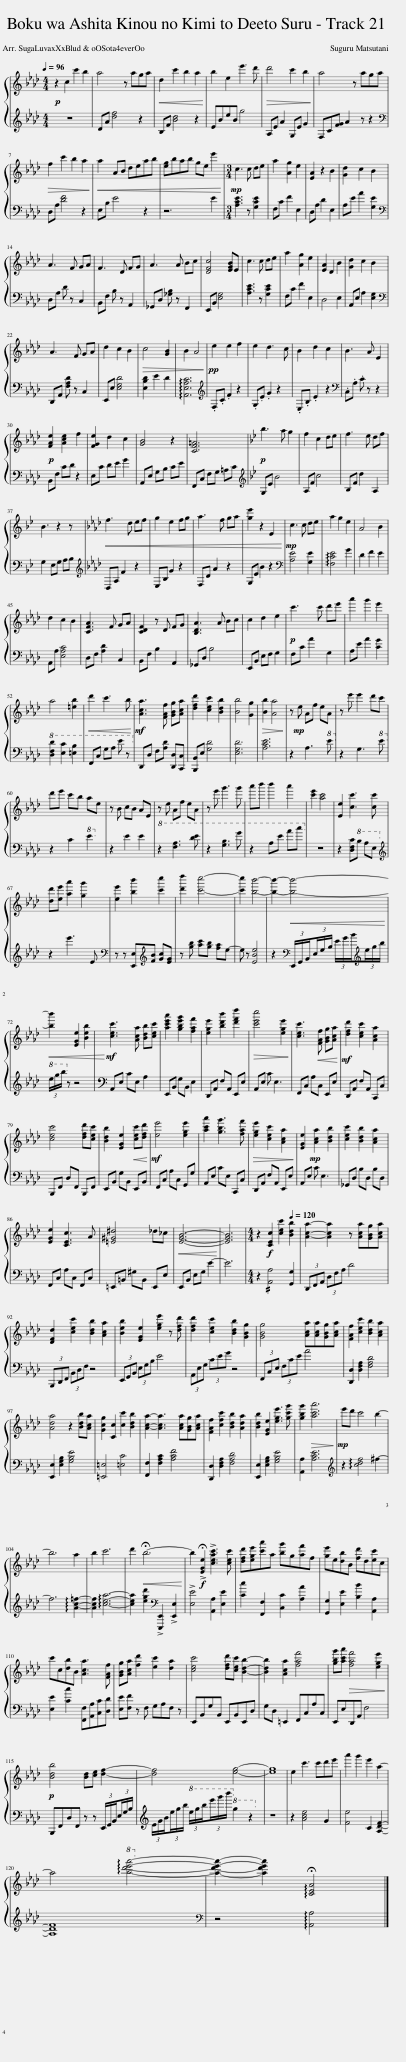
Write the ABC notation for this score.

X:1
%%score { 1 | 2 }
L:1/8
Q:1/4=96
M:4/4
I:linebreak $
K:Ab
V:1 treble
V:2 treble
V:1
!p! z2 c2 c'2 b2 | a4 z aga |!<(! d2 c'2 b2 a2!<)! | b2 e2 e'3 d' |!>(! d'4 c'2 b2!>)! | %5
 a4 z aga |$!>(! f2 c'2 b2 a2!>)! |!<(! a2 AB deab | [eg]bab ge e'2!<)! |[M:3/4]!mp! c3 c de | %10
 a2 [Ag]2 e2 | [EA]2 z2 B2 | [Gd]2 c2 B2 |$ A3 F GA | F3 D FG | %15
 A3 A Bc | [DFc]4 [EGB]E | c3 c de | a2 [Ag]2 e2 | [EA]2 D2 B2 | %20
 [Gd]2 c2 B2 |$ A3 F GA | d2 c2 B2 |!>(! c4 [GB]2 | B2 A4!>)! | %25
!pp! e2 e2 f2 | e2 d3 c | B2 d2 c2 | B3 A E2 |$!p! [FAe]2 [Ace]2 f2 | %30
 [FGe]2 d2 c2 | [GB]4 z2 | [CF=A]6 |[K:Bb]!p! b3 a g2 | f2 c2 de | %35
 f3 e df |$ B3 z2 z |[K:Ab]!<(! f3 d ef | g2 e2 fg | a3 f ga | %40
 [ge']2 z2 E2!<)! |!mp! c3 c de | a2 g2 e2 | A4 B2 |$ d2 c2 B2 | %45
 [CFA]3 F GA | [CDF]2 z D FG | [B,DA]3 A Bc | c2 d2 e2 |!p! c'3 c' d'e' | %50
 a'2 g'2 e'2 |$ a4 [=eb]2 |!<(! d'2 c'3 b!<)! |!mf! [Aca]3 [FAf] [GBg][Aca] | [dfd']2 [cec']2 [Bdb]2 | %55
 [Bb]4 [Gg]2 |!>(! [Bb]2 [Aa]4!>)! | z!mp! e Af eA | z e' e'2 d'c' |$ d'e' c'b ae | %60
 z B cB AE | z e Af eA | z e' g'3 g' | a'b' b'2 a'2 | [c'e']2 [ac']4 | %65
 [Ee]2 [cc']3 [cc'] |$ [dd'][ee'] [aa']2 [gg']2 | [ee']2 [bb']2 [c'c'']2 | [d'd'']2 [c'c'']4- | [c'c'']2 [bb']4- | %70
 [bb']2-!<(! [bb']4-!<)! |$!<(! [bb']2 [EGe]2 [Beb]2!<)! |!mf! [cec']3 [Aca] [Bdb][cec'] | [ac'e'a']2 [gbe'g']2 [faf']2 | [ege']2 [bd'b']2 [d'f'd'']2 | %75
!>(! [c'e'c'']4 [ege']2!>)! | [cec']3!<(! [FAf] [GBg][Aca]!<)! |!mf! [dfd']2 [cec']2 [Aca]2 |$ [cec']4 [dfd'][cec'] | [Bdb]2 [EGe]2!<(! [cec'][dfd']!<)! | %80
!mf! [ee']4 [ege']2 | [ac'a']2 [gbg']3 [faf'] |!>(! [ege']2 [cec']2 [Aca]2!>)! | [EGe]2!mp! [Aca]2 [Bdb]2 | [cec']2 [Bdb]2 [Aca]2 |$ %85
 [EGe]2 [CEc]3 A | [=E^G^d]4 _d_c |!<(! [EGB]6-!<)! | [EGB]6 |[M:4/4] z2!f! [CEc]2 [cec']2[Q:1/4=120] [Bdb]2 | %90
 [Aca]2- [Aca]2 z [Aca][GBg][Aca] |$ [DFd]2 [cec']2 [Bdb]2 [Aca]2 | [Beb]2 [EGe]2 [ege']2 z [dfd'] | [dfd']2 [cec']2 [Bdb]2 [GBg]2 | [GBg]4 [Aca][Aca][GBg][Aca] | %95
 [FAf]2 [cec']2 [Bdb]2 [Aca]2 |$ [Ada]4 z2 [Bdb][Aca] | [Gcg]2 [Cc]2 [cc']2 [Bdb]2 | [Aca]2- [Aca]3 [Aca][GBg][Aca] | [FAf]2 [cfc']2 [Bdb]2 [Ada]2 | %100
 [Bdb]2 [EGe]2 [ege']3 [gc'g'] | [gbg']2!>(! [ac'a']6!>)! |!mp! e'd' c'4 b2- |$ b6 a2 | b2 c'6 | %105
 d'2!<(! !fermata!b6-!<)! | b2!f! !>!!fermata![EGe]2 !>![ceac']3 [cec'] | [dfd'][ege'][c'a']a [bg']g[af']f | [ge']e[db]B [fd']d[ec']c |$ c'c[db]B [Aca]3 [FAf] | %110
 [GBg][Aca] [fd']2 [ec']2 [da]2 | [cec']4 [dfd'][cec'] [Bdb]2- | [Bdb]2 [Aca]2 [faf']4 | [gbg'][ac'a']!>(! [faf']4 [ege']2!>)! |$!p! [Bdb]4 [Bd][ce] [df]2- | %115
 [df]4 [eg]4- | [eg]8 | e2 c'3 c'd'e' | a'2 g'2 e'2 a2- |$ a4!8va(! !arpeggio![a'd''e''a'']4-!8va)! | %120
 [ad'e'a']2- [ad'e'a']2 !arpeggio!!fermata![CEA]4 |] %121
V:2
 z8 | DA [df]4 z2 | B,F [Bd]4 z2 | EBeB g4 | A,E A2 G,E G2 | %5
 F,C[FG] A2 z z2 |$[K:bass] D,A, [DF]4 z2 | E,B, E4 z2 | z6 E2 |[M:3/4] [A,CE]3 z [G,CE]2 | %10
 F,C F2 E,2 | D,A, D2 E,2 | A,E A2 [G,E]2 |$[K:bass] D,A, D z C,2 | B,,F, B, z A,,2 | %15
 _G,,D, [_G,B,] z F,,2 | E,,B,, [E,G,]4 | [A,CE]3 z [G,CE]2 | F,C F2 E,2 | D,4 E,2 | %20
 A,,E, A,2 [E,G,]2 |$[K:bass] D,,A,, [F,A,D] z C,2 | E,,E, [E,G,D]4 | [E,B,D]2 E2 D2 | !arpeggio![A,,E,A,C]6 | %25
[K:treble] .F,.C .F2 z2 | .G,.E .G2 z2 | .E,.B, .E2 z2 |[K:bass] .C,.A, .C z z2 |$ B,,F, CD z2 | %30
 E,C DE G2 | A,,E, G,B, CE | F,,C, F,G, =A,C |[K:Bb][K:treble] G,E B4 | A,F c4 | %35
 B,F d2 A,2 |$ G,2 E,G, A,B, |[K:Ab][K:treble] D,A, F2 z2 | E,B, G2 z2 | F,D A2 z2 | %40
 G,E B2 z2 |[K:bass] [A,E]4 [G,E]2 | !arpeggio![F,CE]4 G2 | D2 F2 E2 |$ A,,A, [E,A,C]4 | %45
 D,F, [A,D]2 C,2 | B,,F, B,2 A,,2 | _G,,D, B,4 | E,,B,, E,F, G,2 | F,C A2 G,2 | %50
 A,E A2 [CG]2 |$!8va(! [DFd]2 [Ec]2 [=EB]2 | F,C GA e z!8va)! | D,,D, F,[A,D] [D,,D,][C,,C,] | [B,,,B,,]E, [G,D]4 | %55
 [E,G,D]6 | [A,CE]6 | z2 A,3!8va(! e!8va)! | z2 G,3!8va(! e!8va)! |$ z2 C2!8va(! e2!8va)! | %60
 z2 E2 E2 |!8va(! z2 [FA]3 [de] | z2 [GB]3 g | z2 Ae ac'!8va)! | z6 | %65
 z2 [D,F,C]!8va(!B AE!8va)! |$[K:treble] z2 e'3 E |[K:bass] z z [E,,E,][K:treble][FB] [Gc][EG] | z [gb] [ac'][gb] [fa]e- | e z [EBe]4 | %70
 z2[K:bass] (3E,,/G,,/B,,/(3E,/G,/B,/ (3E/G/B/[K:treble](3e/g/b/ |$!8va(! (3e'/g'/b'/!8va)! z z4 | A,,E, CE, A,2 | E,,B,, G,B,, E,2 | D,,A,, F,A,, E,,E, | %75
 A,,E, C E,3 | F,,C, A,C, E,,E, | D,,A,, F,A,, C,,C, |$ B,,,F,, D,F,, B,,,F,, | E,,B,, G,B,, E,,B,, | %80
 F,,C, A,C, G,,G, | A,,E, CE, C,,C, | D,,A,, F,A,, E,,E, | A,,E, C E,3 | _G,,D, B,D, B,D, |$ %85
 F,,C, A,C, F,,C, | =E,,=B,, ^G,B,, E,,E, | E,,B,, E,G, E2- | E6 |[M:4/4] z2 !//![A,,A,]4 [G,,G,]2 | %90
 (3D,,F,,A,, (3D,F,A, D4 |$ (3B,,,D,,F,, (3B,,D,F, z4 | (3E,,G,,B,, (3E,G,B, E4 | (3A,,E,G, (3CEG z4 | (3F,,C,E, (3F,CE A4 | %95
 [D,,D,]2 [D,F,A,]2 [F,A,D]4 |$ [E,,E,]2 [E,G,B,]2 [G,B,E]4 | [=E,,=E,]4 [=E,C]4 | [F,,F,]2 [F,A,C]2 [A,CF]4 | [D,,D,]2 [D,F,A,]2 [F,A,D]4 | %100
 [E,,E,]2 [E,G,B,]2 [G,B,E]4 | [A,,A,]2 [A,CE]6 |[K:treble] z2 !arpeggio![cdf]4 ^f2- |$ f6 !arpeggio![Ac=f]2- | [Acf]2 !arpeggio![cea]6- | %105
 [cea]2 [egd']2[K:bass] !>![E,,,E,,]2 !>![E,,E,]2 | !>![E,E]4 [A,,A,]2 [E,E]2 | [Cc]2 [F,,F,]2 [C,C]2 [A,A]2 | [G,,G,]2 [E,E]2 [B,B]2 [A,,A,]2 |$ [E,E]2 [Cc]2 [F,,F,][A,,A,][C,C][D,D] | %110
 [E,E][F,F] z F, G,A,F, z | E,,B,,G,B,, E,,B,,E,,D, | G,D, =E,,2 F,,C,A,C, | E,,E,D,,A,, F,4 |$ B,,,F,,D,F,, z z (3E,,/G,,/B,,/(3E,/G,/B,/ | %115
 (3E/G/B/(3e/g/b/!8va(! (3e'/g'/b'/(3e''/g''/b''/!8va)!!8va(! g'2 z2!8va)! | z8 | z2 [Ace]4 G2 | [Fe]4 C2 [A,DF]2- |$ [A,DF]8 | %120
[K:bass] z4 !arpeggio![A,,A,]4 |] %121
